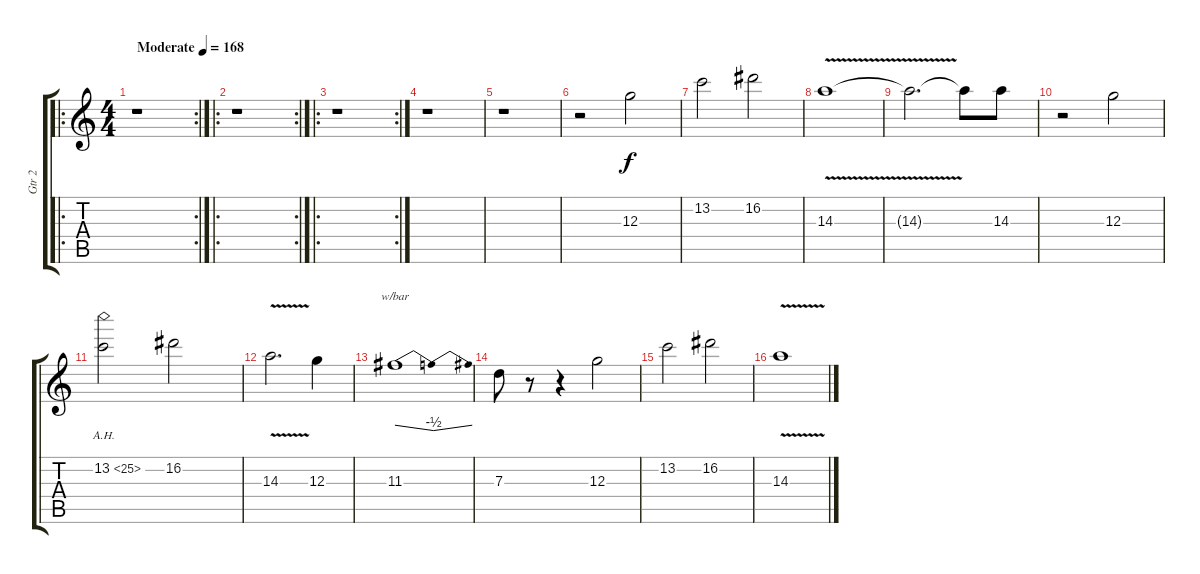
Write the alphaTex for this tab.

\track ("Gtr 2" "Gtr 2") {instrument distortionguitar}
\staff {score tabs}
\tuning (E4 B3 G3 D3 A2 E2) {hide}
\ro
\rc 2
\ts (4 4)
\tempo (168 "Moderate")
\clef g2
\ks c
r.1{dy f instrument distortionguitar} |
\ro
\rc 2
r.1 |
\ro
\rc 2
r.1 |
r.1 |
r.1 |
r.2 12.3.2 |
13.2.2 16.2.2 |
14.3{v}.1 |
14.3{t}.2{d} 14.3{t}.8 14.3.8 |
r.2 12.3.2 |
13.2{ah 12}.2 16.2.2 |
14.3{v}.2{d} 12.3.4 |
11.3.1{tbe (dip default 0 0 30 -2 60 0)} |
7.3.8 r.8 r.4 12.3.2 |
13.2.2 16.2.2 |
14.3{v}.1
